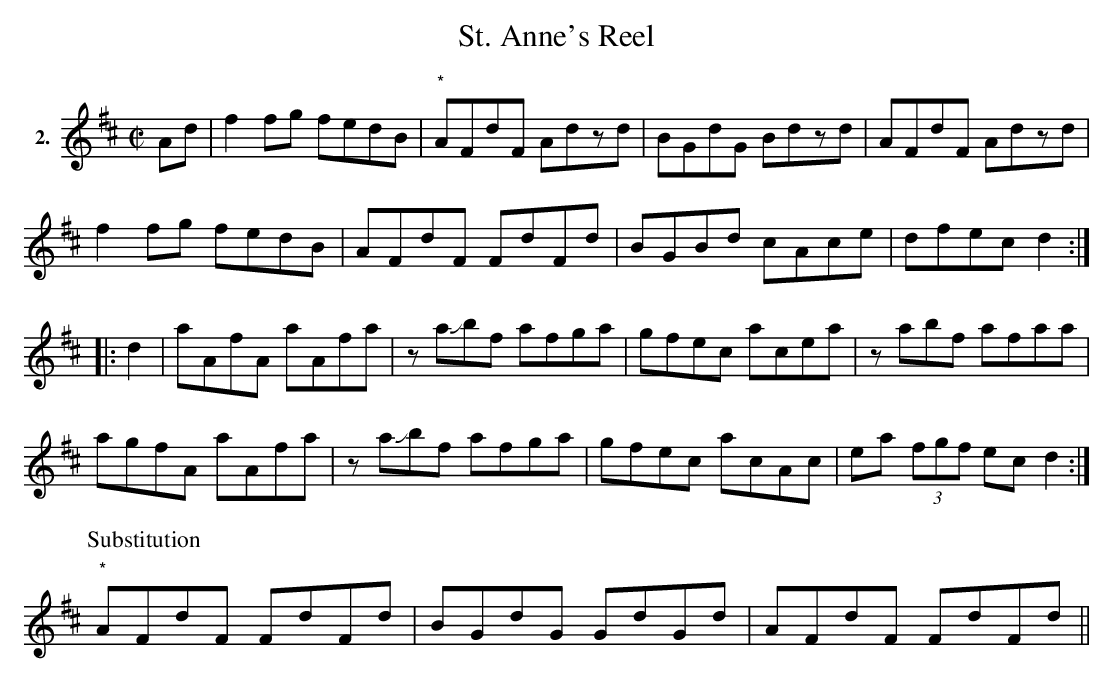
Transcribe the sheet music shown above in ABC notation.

X:1
T:St. Anne's Reel
M:C|
L:1/8
K:D
V:1 clef=treble name="2."
[V:1] Ad|f2 fg fedB|"*"AFdF Adzd|BGdG Bdzd|AFdF Adzd|
f2 fg fedB|AFdF FdFd|BGBd cAce|dfec- d2:|
|:d2|aAfA aAfa|zaJbf afga|gfec acea|zabf afaa|
agfA aAfa|zaJbf afga|gfec acAc| ea (3fgf ec d2:|
P:Substitution
"*"AFdF FdFd|BGdG GdGd|AFdF FdFd||
